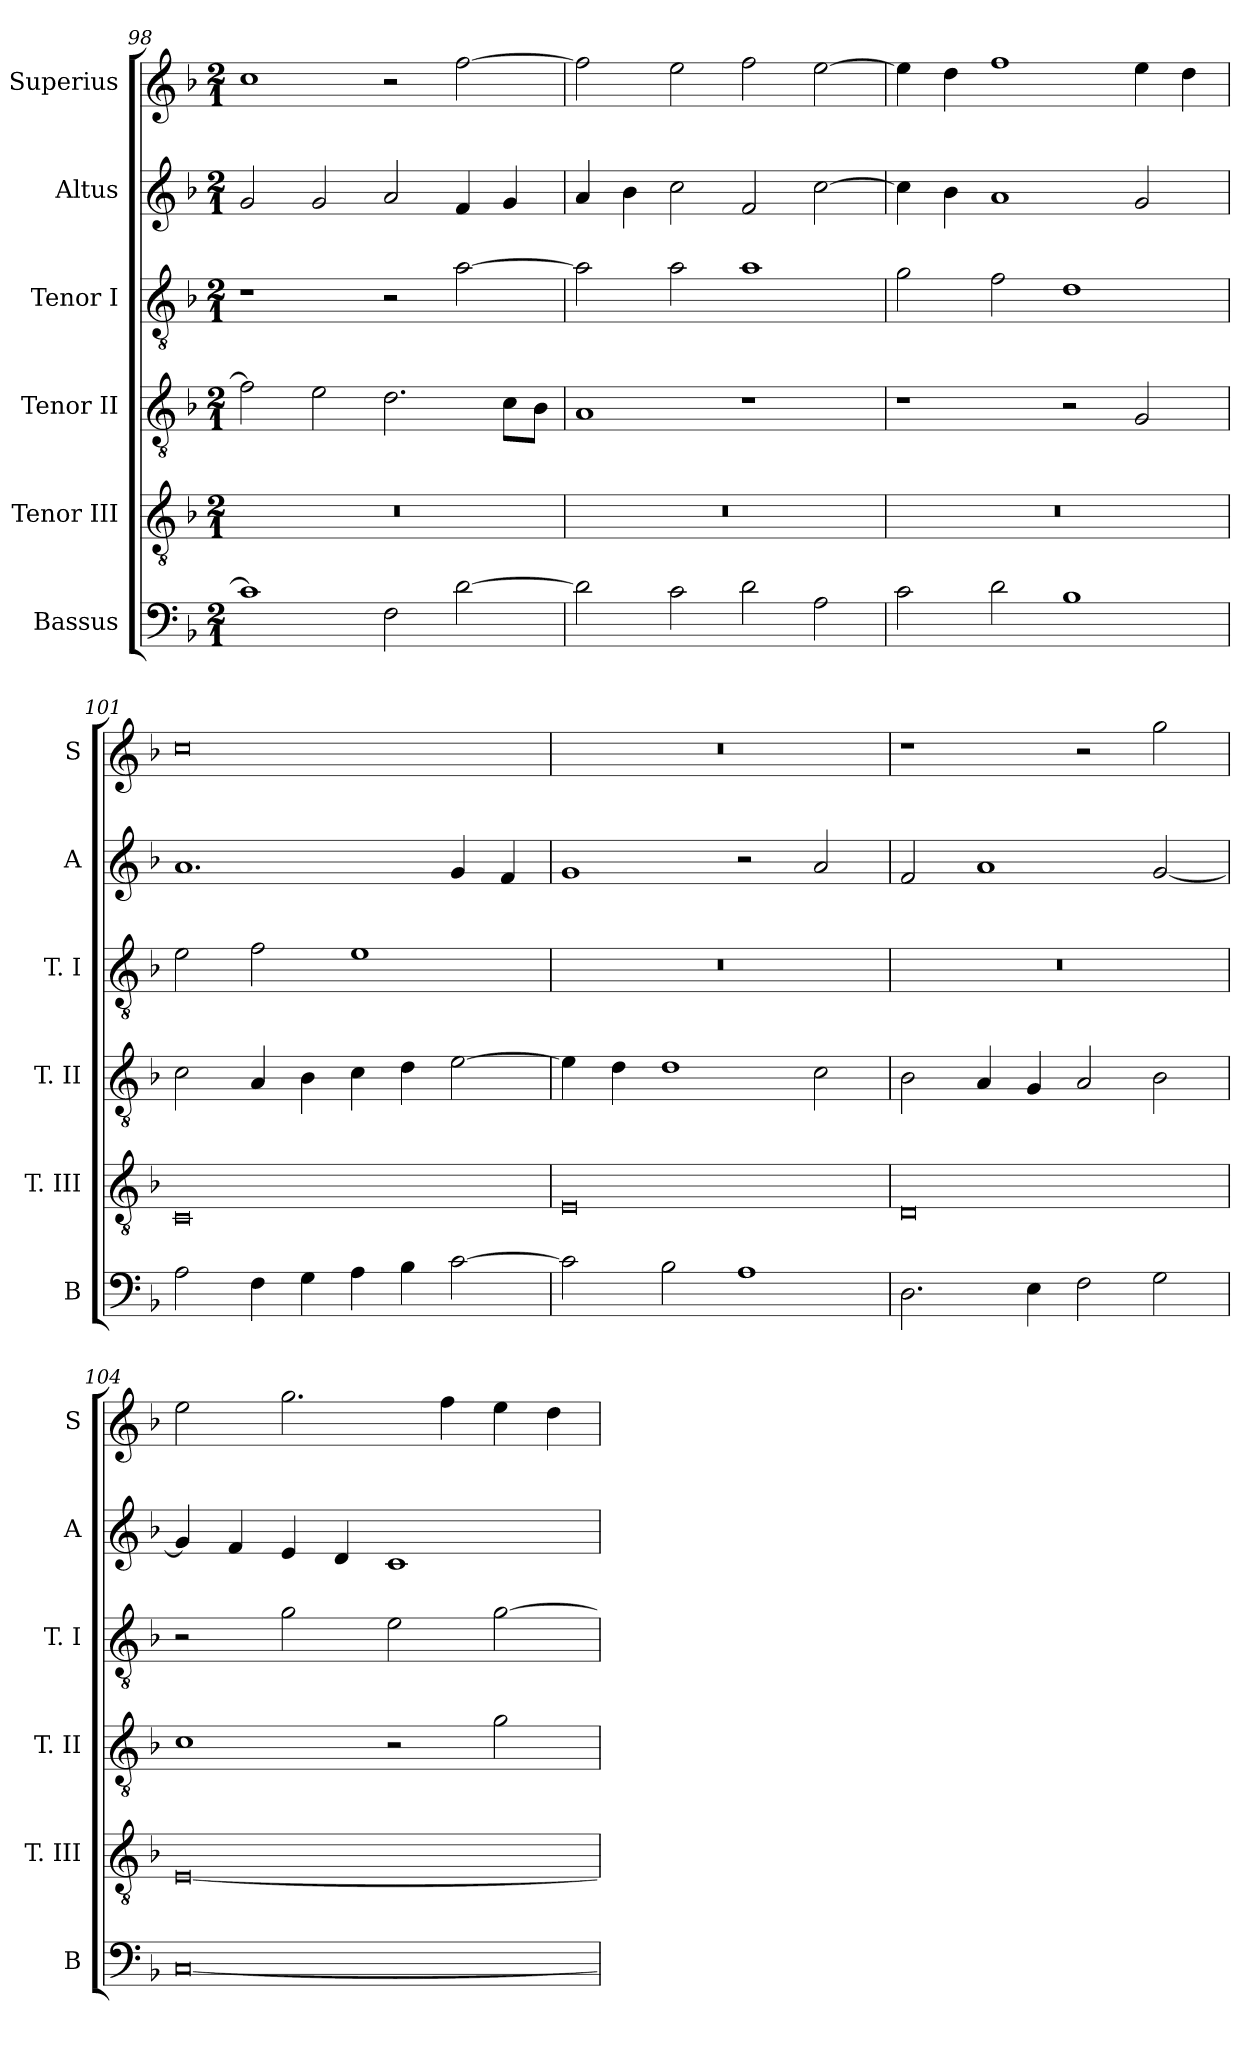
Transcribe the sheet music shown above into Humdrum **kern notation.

**kern	**kern	**kern	**kern	**kern	**kern
*part6	*part5	*part4	*part3	*part2	*part1
*staff6	*staff5	*staff4	*staff3	*staff2	*staff1
*I"Bassus	*I"Tenor III	*I"Tenor II	*I"Tenor I	*I"Altus	*I"Superius
*I'B	*I'T. III	*I'T. II	*I'T. I	*I'A	*I'S
*clefF4	*clefGv2	*clefGv2	*clefGv2	*clefG2	*clefG2
*k[b-]	*k[b-]	*k[b-]	*k[b-]	*k[b-]	*k[b-]
*F:	*F:	*F:	*F:	*F:	*F:
*M2/1	*M2/1	*M2/1	*M2/1	*M2/1	*M2/1
=98	=98	=98	=98	=98	=98
1c]	0r	2f]	1r	2g	1cc
.	.	2e	.	2g	.
2F	.	2.d	2r	2a	2r
[2d	.	.	[2a	4f	[2ff
.	.	8cL	.	4g	.
.	.	8B-J	.	.	.
=99	=99	=99	=99	=99	=99
2d]	0r	1A	2a]	4a	2ff]
.	.	.	.	4b-	.
2c	.	.	2a	2cc	2ee
2d	.	1r	1a	2f	2ff
2A	.	.	.	[2cc	[2ee
=100	=100	=100	=100	=100	=100
2c	0r	1r	2g	4cc]	4ee]
.	.	.	.	4b-	4dd
2d	.	.	2f	1a	1ff
1B-	.	2r	1d	.	.
.	.	2G	.	2g	4ee
.	.	.	.	.	4dd
=101	=101	=101	=101	=101	=101
2A	0C	2c	2e	1.a	0cc
4F	.	4A	2f	.	.
4G	.	4B-	.	.	.
4A	.	4c	1e	.	.
4B-	.	4d	.	.	.
[2c	.	[2e	.	4g	.
.	.	.	.	4f	.
=102	=102	=102	=102	=102	=102
2c]	0E	4e]	0r	1g	0r
.	.	4d	.	.	.
2B-	.	1d	.	.	.
1A	.	.	.	2r	.
.	.	2c	.	2a	.
=103	=103	=103	=103	=103	=103
2.D	0D	2B-	0r	2f	1r
.	.	4A	.	1a	.
4E	.	4G	.	.	.
2F	.	2A	.	.	2r
2G	.	2B-	.	[2g	2gg
=104	=104	=104	=104	=104	=104
[0C	[0E	1c	2r	4g]	2ee
.	.	.	.	4f	.
.	.	.	2g	4e	2.gg
.	.	.	.	4d	.
.	.	2r	2e	1c	.
.	.	.	.	.	4ff
.	.	2g	[2g	.	4ee
.	.	.	.	.	4dd
=	=	=	=	=	=
*-	*-	*-	*-	*-	*-
